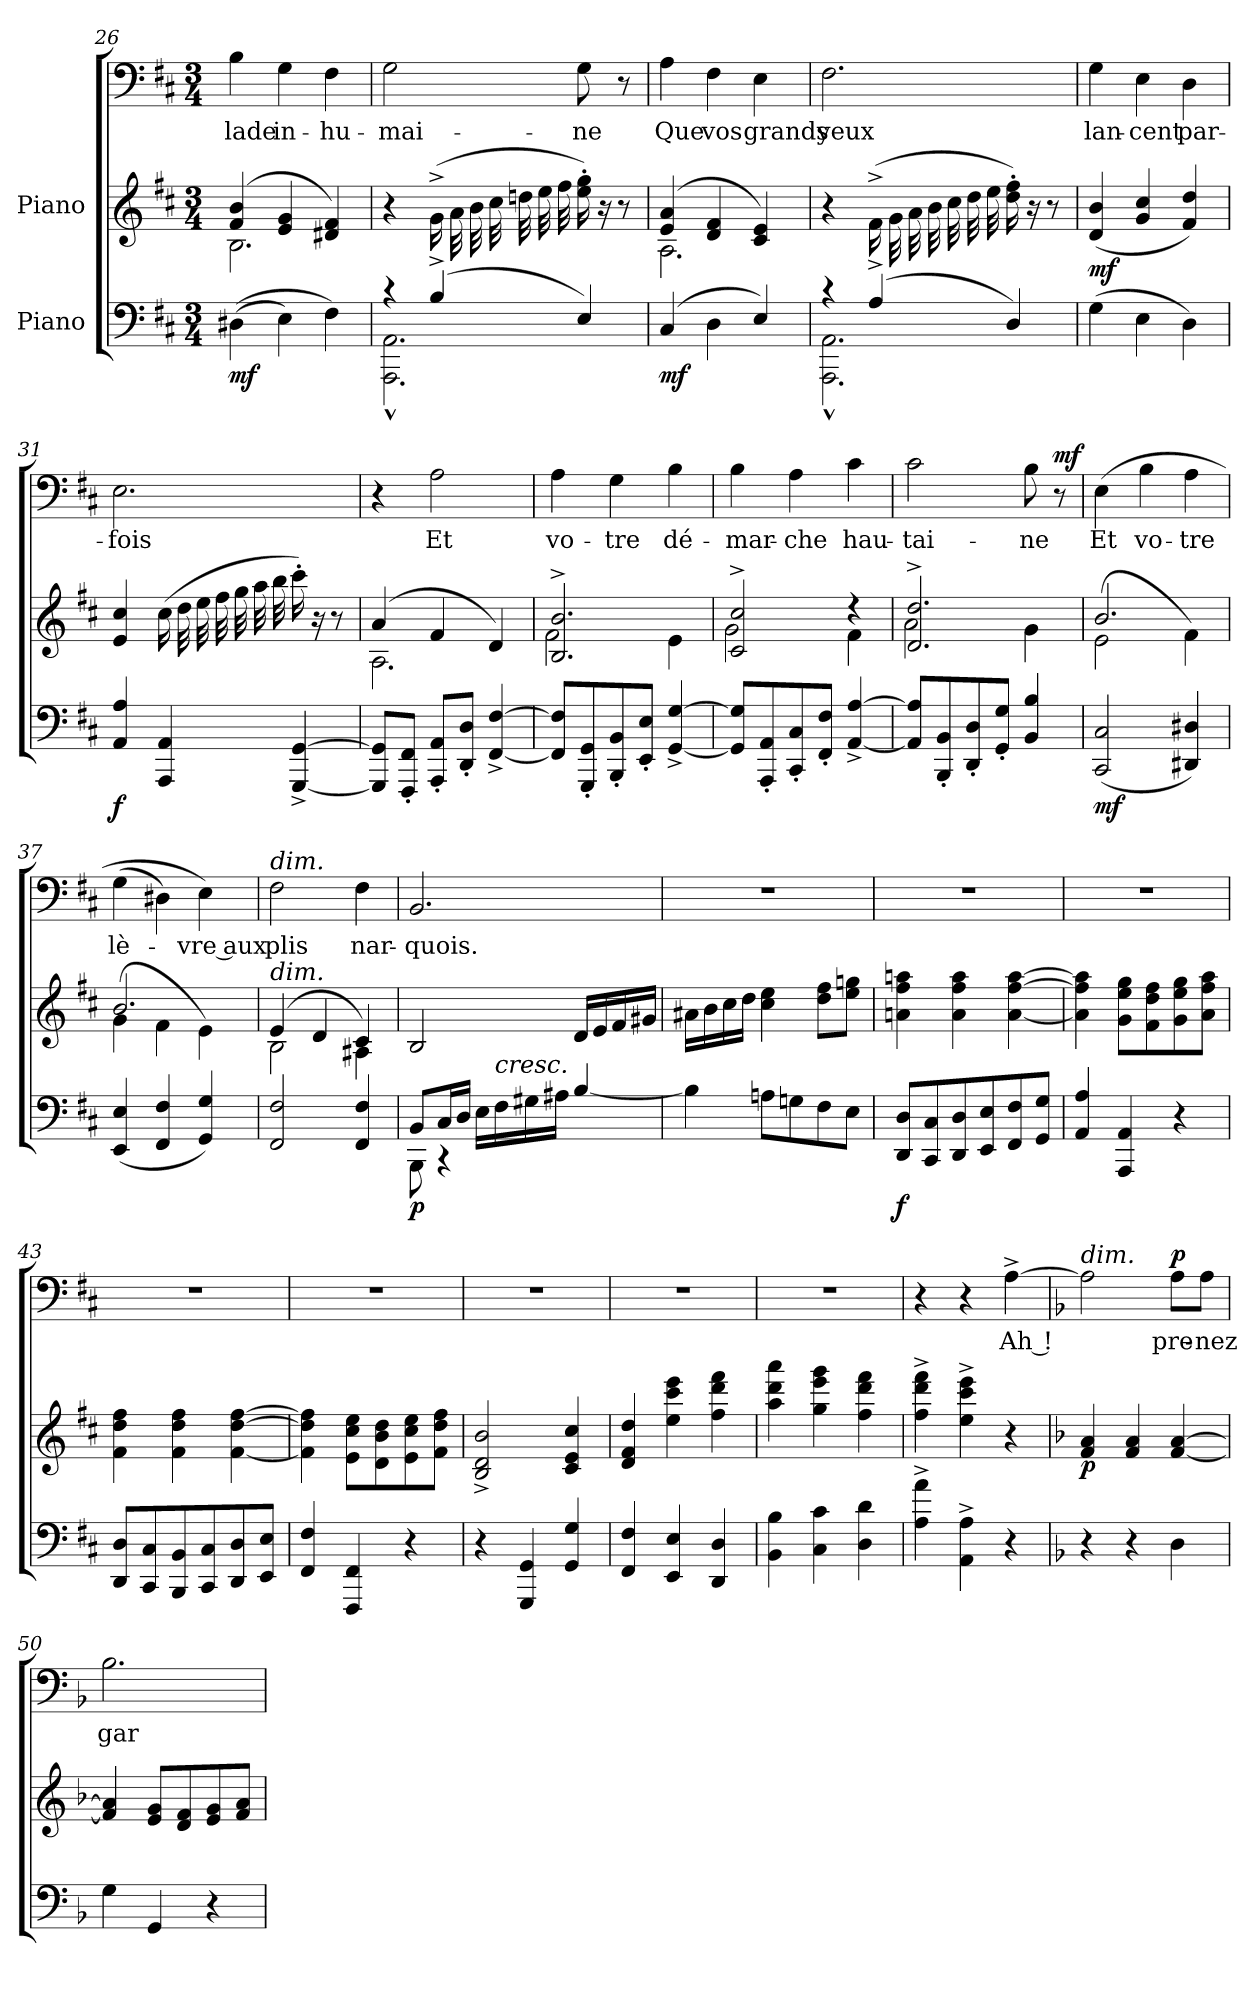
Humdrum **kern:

**kern	**dynam	**kern	**dynam	**kern	**text	**dynam
*part3	*part3	*part2	*part2	*part1	*part1	*part1
*staff3	*staff3	*staff2	*staff2	*staff1	*staff1	*staff1
*I"Piano	*	*I"Piano	*	*	*	*
*clefF4	*	*clefG2	*	*clefF4	*	*
*k[f#c#]	*	*k[f#c#]	*	*k[f#c#]	*	*
*D:	*	*D:	*	*D:	*	*
*M3/4	*	*M3/4	*	*M3/4	*	*
=26	=26	=26	=26	=26	=26	=26
*	*	*^	*	*	*	*
((4D#X\	mf	(4f#/ 4b/	2.B\	.	4B\	-lade	.
4E\)	.	4e/ 4g/	.	.	4G\	in-	.
4F#\)	.	4d#X/ 4f#/)	.	.	4F#\	-hu-	.
*	*	*v	*v	*	*	*	*
=27	=27	=27	=27	=27	=27	=27
*^	*	*	*	*	*	*
4r	2.AAA^^\ 2.AA^^\	.	4r	.	2G\	-mai-	.
(4B^/	.	.	(16g^\LL	.	.	.	.
.	.	.	32a\LL	.	.	.	.
.	.	.	32b\	.	.	.	.
.	.	.	32cc#\	.	.	.	.
.	.	.	32ddn\	.	.	.	.
.	.	.	32ee\	.	.	.	.
.	.	.	32ff#\JJJ	.	.	.	.
4E/)	.	.	16ee'\ 16gg'\)	.	8G\	-ne	.
.	.	.	16r	.	.	.	.
.	.	.	8r	.	8r	.	.
*v	*v	*	*	*	*	*	*
=28	=28	=28	=28	=28	=28	=28
*	*	*^	*	*	*	*
(4C#/	mf	(4e/ 4a/	2.A\	.	4A\	Que	.
4D\	.	4d/ 4f#/	.	.	4F#\	vos	.
4E/)	.	4c#/ 4e/)	.	.	4E\	grands	.
*	*	*v	*v	*	*	*	*
!!LO:LB:g=z
=29	=29	=29	=29	=29	=29	=29
*^	*	*	*	*	*	*
4r	2.AAA^^\ 2.AA^^\	.	4r	.	2.F#\	yeux	.
(4A^/	.	.	(16f#^\LL	.	.	.	.
.	.	.	32g\LL	.	.	.	.
.	.	.	32a\	.	.	.	.
.	.	.	32b\	.	.	.	.
.	.	.	32cc#\	.	.	.	.
.	.	.	32dd\	.	.	.	.
.	.	.	32ee\JJJ	.	.	.	.
4D/)	.	.	16dd'\ 16ff#'\)	.	.	.	.
.	.	.	16r	.	.	.	.
.	.	.	8r	.	.	.	.
*v	*v	*	*	*	*	*	*
=30	=30	=30	=30	=30	=30	=30
(4G\	.	(4d/ 4b/	mf	4G\	lan-	.
4E\	.	4g/ 4cc#/	.	4E\	-cent	.
4D\)	.	4f#/ 4dd/)	.	4D\	par-	.
=31	=31	=31	=31	=31	=31	=31
4AA/ 4A/	f	4e/ 4cc#/	.	2.E\	-fois	.
4AAA/ 4AA/	.	(16cc#\LL	.	.	.	.
.	.	32dd\LL	.	.	.	.
.	.	32ee\	.	.	.	.
.	.	32ff#\	.	.	.	.
.	.	32gg\	.	.	.	.
.	.	32aa\	.	.	.	.
.	.	32bb\JJJ	.	.	.	.
[4GGG^/ [4GG^/	.	16ccc#'\)	.	.	.	.
.	.	16r	.	.	.	.
.	.	8r	.	.	.	.
=32	=32	=32	=32	=32	=32	=32
*	*	*^	*	*	*	*
8GGG]/ 8GG]/L	.	(4a/	2.A\	.	4r	.	.
8FFF#'/ 8FF#'/J	.	.	.	.	.	.	.
8AAA'/ 8AA'/L	.	4f#/	.	.	2A\	Et	.
8DD'/ 8D'/J	.	.	.	.	.	.	.
[4FF#^/ [4F#^/	.	4d/)	.	.	.	.	.
!!LO:LB:g=z
=33	=33	=33	=33	=33	=33	=33	=33
8FF#]/ 8F#]/L	.	2.B^/ 2.b^/	2f#\	.	4A\	vo-	.
8GGG'/ 8GG'/	.	.	.	.	.	.	.
8BBB'/ 8BB'/	.	.	.	.	4G\	-tre	.
8EE'/ 8E'/J	.	.	.	.	.	.	.
[4GG^/ [4G^/	.	.	4e\	.	4B\	dé-	.
=34	=34	=34	=34	=34	=34	=34	=34
8GG]/ 8G]/L	.	2c#^/ 2cc#^/	2g\	.	4B\	-mar-	.
8AAA'/ 8AA'/	.	.	.	.	.	.	.
8CC#'/ 8C#'/	.	.	.	.	4A\	-che	.
8FF#'/ 8F#'/J	.	.	.	.	.	.	.
[4AA^/ [4A^/	.	4r	4f#\	.	4c#\	hau-	.
=35	=35	=35	=35	=35	=35	=35	=35
8AA]/ 8A]/L	.	2.d^/ 2.dd^/	2a\	.	2c#\	-tai-	.
8BBB'/ 8BB'/	.	.	.	.	.	.	.
8DD'/ 8D'/	.	.	.	.	.	.	.
8GG'/ 8G'/J	.	.	.	.	.	.	.
4BB/ 4B/	.	.	4g\	.	8B\	-ne	.
.	.	.	.	.	8r	.	mf
=36	=36	=36	=36	=36	=36	=36	=36
(2CC#/ 2C#/	mf	(2e\	2.b/	.	(4E\	Et	.
.	.	.	.	.	4B\	vo-	.
4DD#X/ 4D#X/)	.	4f#\)	.	.	4A\	-tre	.
=37	=37	=37	=37	=37	=37	=37	=37
(4EE/ 4E/	.	(4g\	2.b/	.	(4G\	lè-	.
4FF#/ 4F#/	.	4f#\	.	.	4D#X\)	.	.
4GG/ 4G/)	.	4e\)	.	.	4E\)	-vre aux	.
=38	=38	=38	=38	=38	=38	=38	=38
!	!	!	!	!	!LO:TX:i:t=dim.	!	!
!	!	!LO:TX:i:t=dim.	!	!	!	!	!
2FF#/ 2F#/	.	(4e/	2B\	.	2F#\	plis	.
.	.	4d/	.	.	.	.	.
4FF#/ 4F#/	.	4c#/)	4A#X\	.	4F#\	nar-	.
*	*	*v	*v	*	*	*	*
!!LO:LB:g=z
=39	=39	=39	=39	=39	=39	=39
*^	*	*	*	*	*	*
8BB/L	8BBB\	p	2B/	.	2.BB/	-quois.	.
16C#/L	4r	.	.	.	.	.	.
16D/JJ	.	.	.	.	.	.	.
16E\LL	.	.	.	.	.	.	.
!LO:TX:i:t=cresc.	!	!	!	!	!	!	!
16F#\	.	.	.	.	.	.	.
16G#X\	4.ryy	.	.	.	.	.	.
16A#X\JJ	.	.	.	.	.	.	.
[4B/	.	.	16d/LL	.	.	.	.
.	.	.	16e/	.	.	.	.
.	.	.	16f#/	.	.	.	.
.	.	.	16g#X/JJ	.	.	.	.
*v	*v	*	*	*	*	*	*
=40	=40	=40	=40	=40	=40	=40
4B\]	.	16a#X\LL	.	2.r	.	.
.	.	16b\	.	.	.	.
.	.	16cc#\	.	.	.	.
.	.	16dd\JJ	.	.	.	.
8An\L	.	4cc#\ 4ee\	.	.	.	.
8Gn\	.	.	.	.	.	.
8F#\	.	8dd\ 8ff#\L	.	.	.	.
8E\J	.	8ee\ 8ggn\J	.	.	.	.
=41	=41	=41	=41	=41	=41	=41
8DD/ 8D/L	f	4an\ 4ff#\ 4aan\	.	2.r	.	.
8CC#/ 8C#/	.	.	.	.	.	.
8DD/ 8D/	.	4a\ 4ff#\ 4aa\	.	.	.	.
8EE/ 8E/	.	.	.	.	.	.
8FF#/ 8F#/	.	[4a\ [4ff#\ [4aa\	.	.	.	.
8GG/ 8G/J	.	.	.	.	.	.
=42	=42	=42	=42	=42	=42	=42
4AA/ 4A/	.	4a]\ 4ff#]\ 4aa]\	.	2.r	.	.
4AAA/ 4AA/	.	8g\ 8ee\ 8gg\L	.	.	.	.
.	.	8f#\ 8dd\ 8ff#\	.	.	.	.
4r	.	8g\ 8ee\ 8gg\	.	.	.	.
.	.	8a\ 8ff#\ 8aa\J	.	.	.	.
=43	=43	=43	=43	=43	=43	=43
8DD/ 8D/L	.	4f#\ 4dd\ 4ff#\	.	2.r	.	.
8CC#/ 8C#/	.	.	.	.	.	.
8BBB/ 8BB/	.	4f#\ 4dd\ 4ff#\	.	.	.	.
8CC#/ 8C#/	.	.	.	.	.	.
8DD/ 8D/	.	[4f#\ [4dd\ [4ff#\	.	.	.	.
8EE/ 8E/J	.	.	.	.	.	.
!!LO:PB:g=z
=44	=44	=44	=44	=44	=44	=44
4FF#/ 4F#/	.	4f#]\ 4dd]\ 4ff#]\	.	2.r	.	.
4FFF#/ 4FF#/	.	8e\ 8cc#\ 8ee\L	.	.	.	.
.	.	8d\ 8b\ 8dd\	.	.	.	.
4r	.	8e\ 8cc#\ 8ee\	.	.	.	.
.	.	8f#\ 8dd\ 8ff#\J	.	.	.	.
=45	=45	=45	=45	=45	=45	=45
4r	.	2B^/ 2d^/ 2b^/	.	2.r	.	.
4GGG/ 4GG/	.	.	.	.	.	.
4GG/ 4G/	.	4c#/ 4e/ 4cc#/	.	.	.	.
=46	=46	=46	=46	=46	=46	=46
4FF#/ 4F#/	.	4d/ 4f#/ 4dd/	.	2.r	.	.
4EE/ 4E/	.	4ee\ 4ccc#\ 4eee\	.	.	.	.
4DD/ 4D/	.	4ff#\ 4ddd\ 4fff#\	.	.	.	.
=47	=47	=47	=47	=47	=47	=47
4BB\ 4B\	.	4aa\ 4ddd\ 4aaa\	.	2.r	.	.
4C#\ 4c#\	.	4gg\ 4eee\ 4ggg\	.	.	.	.
4D\ 4d\	.	4ff#\ 4ddd\ 4fff#\	.	.	.	.
=48	=48	=48	=48	=48	=48	=48
4A^\ 4a^\	.	4ff#^\ 4ddd^\ 4fff#^\	.	4r	.	.
4AA^\ 4A^\	.	4ee^\ 4ccc#^\ 4eee^\	.	4r	.	.
4r	.	4r	.	[4A^\	Ah !	.
=49	=49	=49	=49	=49	=49	=49
*k[b-]	*	*k[b-]	*	*k[b-]	*	*
!	!	!	!	!LO:TX:i:t=dim.	!	!
4r	.	4f/ 4a/	p	2A\]	.	.
4r	.	4f/ 4a/	.	.	.	.
4D\	.	[4f/ [4a/	.	8A\L	pre-	p
.	.	.	.	8A\J	-nez	.
=50	=50	=50	=50	=50	=50	=50
4G\	.	4f]/ 4a]/	.	2.B-\	gar-	.
4GG/	.	8e/ 8g/L	.	.	.	.
.	.	8d/ 8f/	.	.	.	.
4r	.	8e/ 8g/	.	.	.	.
.	.	8f/ 8a/J	.	.	.	.
=	=	=	=	=	=	=
*-	*-	*-	*-	*-	*-	*-
